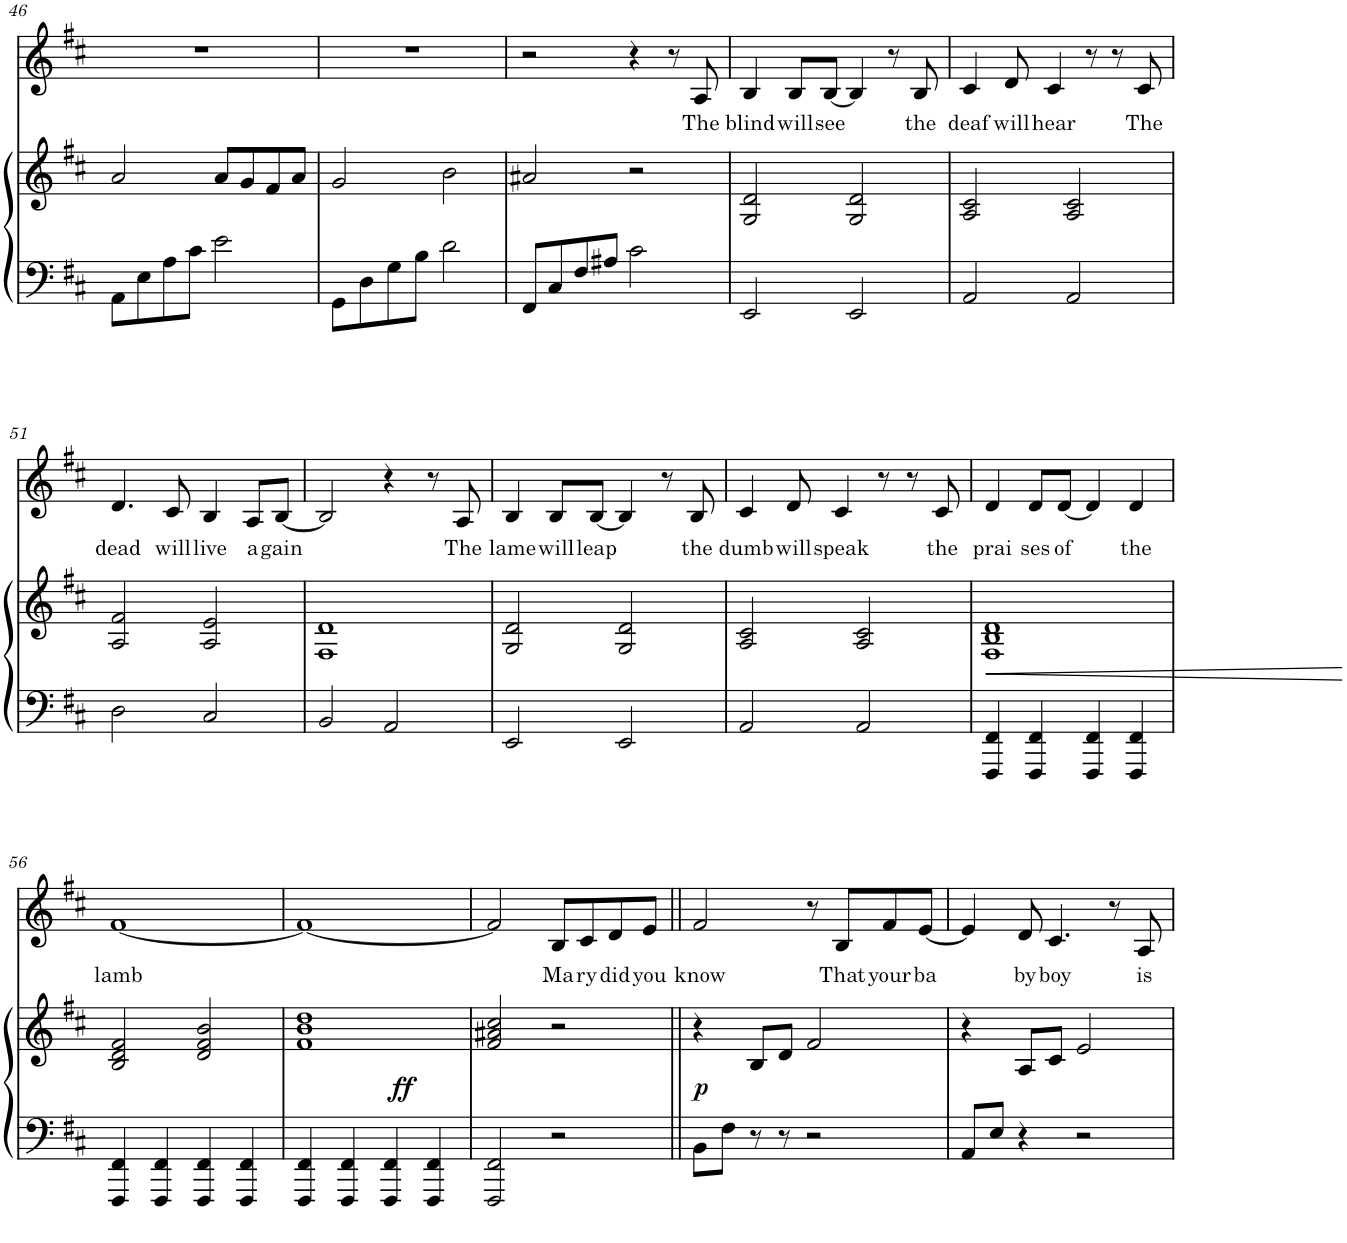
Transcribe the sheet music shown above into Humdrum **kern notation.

**kern	**kern	**dynam	**kern	**text
*part2	*part2	*part2	*part1	*part1
*staff3	*staff2	*staff2/3	*staff1	*staff1
*I"Piano	*	*	*I"Voice	*
*I'Pno	*	*	*I'V	*
!!LO:PB:g=z
*clefF4	*clefG2	*	*clefG2	*
*k[f#c#]	*k[f#c#]	*	*k[f#c#]	*
*M4/4	*M4/4	*	*M4/4	*
=46	=46	=46	=46	=46
8AA\L	2a/	.	1r	.
8E\	.	.	.	.
8A\	.	.	.	.
8c#\J	.	.	.	.
2e\	8a/L	.	.	.
.	8g/	.	.	.
.	8f#/	.	.	.
.	8a/J	.	.	.
=47	=47	=47	=47	=47
8GG\L	2g/	.	1r	.
8D\	.	.	.	.
8G\	.	.	.	.
8B\J	.	.	.	.
2d\	2b\	.	.	.
=48	=48	=48	=48	=48
8FF#/L	2a#X/	.	2r	.
8C#/	.	.	.	.
8F#/	.	.	.	.
8A#X/J	.	.	.	.
2c#\	2r	.	4r	.
.	.	.	8r	.
!	!	!	!	!LO:LY:b
.	.	.	8A/	The
=49	=49	=49	=49	=49
!	!	!	!	!LO:LY:b
2EE/	2G/ 2d/	.	4B/	blind
!	!	!	!	!LO:LY:b
.	.	.	8B/L	will
!	!	!	!	!LO:LY:b
.	.	.	[8B/J	see
2EE/	2G/ 2d/	.	4B/]	.
.	.	.	8r	.
!	!	!	!	!LO:LY:b
.	.	.	8B/	the
=50	=50	=50	=50	=50
!	!	!	!	!LO:LY:b
2AA/	2A/ 2c#/	.	4c#/	deaf
!	!	!	!	!LO:LY:b
.	.	.	8d/	will
!	!	!	!	!LO:LY:b
.	.	.	4c#/	hear
2AA/	2A/ 2c#/	.	.	.
.	.	.	8r	.
.	.	.	8r	.
!	!	!	!	!LO:LY:b
.	.	.	8c#/	The
!!LO:LB:g=z
=51	=51	=51	=51	=51
!	!	!	!	!LO:LY:b
2D\	2A/ 2f#/	.	4.d/	dead
!	!	!	!	!LO:LY:b
.	.	.	8c#/	will
!	!	!	!	!LO:LY:b
2C#/	2A/ 2e/	.	4B/	live
!	!	!	!	!LO:LY:b
.	.	.	8A/L	a
!	!	!	!	!LO:LY:b
.	.	.	[8B/J	gain
=52	=52	=52	=52	=52
2BB/	1F# 1d	.	2B/]	.
2AA/	.	.	4r	.
.	.	.	8r	.
!	!	!	!	!LO:LY:b
.	.	.	8A/	The
=53	=53	=53	=53	=53
!	!	!	!	!LO:LY:b
2EE/	2G/ 2d/	.	4B/	lame
!	!	!	!	!LO:LY:b
.	.	.	8B/L	will
!	!	!	!	!LO:LY:b
.	.	.	[8B/J	leap
2EE/	2G/ 2d/	.	4B/]	.
.	.	.	8r	.
!	!	!	!	!LO:LY:b
.	.	.	8B/	the
=54	=54	=54	=54	=54
!	!	!	!	!LO:LY:b
2AA/	2A/ 2c#/	.	4c#/	dumb
!	!	!	!	!LO:LY:b
.	.	.	8d/	will
!	!	!	!	!LO:LY:b
.	.	.	4c#/	speak
2AA/	2A/ 2c#/	.	.	.
.	.	.	8r	.
.	.	.	8r	.
!	!	!	!	!LO:LY:b
.	.	.	8c#/	the
=55	=55	=55	=55	=55
!	!	!LO:HP:b	!	!LO:LY:b
4FFF#/ 4FF#/	1F# 1B 1d	<	4d/	prai
!	!	!	!	!LO:LY:b
4FFF#/ 4FF#/	.	.	8d/L	ses
!	!	!	!	!LO:LY:b
.	.	.	[8d/J	of
4FFF#/ 4FF#/	.	.	4d/]	.
!	!	!	!	!LO:LY:b
4FFF#/ 4FF#/	.	.	4d/	the
.	.	[	.	.
!!LO:LB:g=z
=56	=56	=56	=56	=56
!	!	!	!	!LO:LY:b
4FFF#/ 4FF#/	2B/ 2d/ 2f#/	.	[1f#	lamb
4FFF#/ 4FF#/	.	.	.	.
4FFF#/ 4FF#/	2d/ 2f#/ 2b/	.	.	.
4FFF#/ 4FF#/	.	.	.	.
=57	=57	=57	=57	=57
4FFF#/ 4FF#/	1f# 1b 1dd	.	1f#_	.
4FFF#/ 4FF#/	.	.	.	.
!	!	!LO:DY:a=2	!	!
4FFF#/ 4FF#/	.	ff	.	.
4FFF#/ 4FF#/	.	.	.	.
=58	=58	=58	=58	=58
2FFF#/ 2FF#/	2f#/ 2a#X/ 2cc#/	.	2f#/]	.
!	!	!	!	!LO:LY:b
2r	2r	.	8B/L	Ma
!	!	!	!	!LO:LY:b
.	.	.	8c#/	ry
!	!	!	!	!LO:LY:b
.	.	.	8d/	did
!	!	!	!	!LO:LY:b
.	.	.	8e/J	you
=59||	=59||	=59||	=59||	=59||
!	!	!LO:DY:a=2	!	!LO:LY:b
8BB\L	4r	p	2f#/	know
8F#\J	.	.	.	.
8r	8B/L	.	.	.
8r	8d/J	.	.	.
2r	2f#/	.	8r	.
!	!	!	!	!LO:LY:b
.	.	.	8B/L	That
!	!	!	!	!LO:LY:b
.	.	.	8f#/	your
!	!	!	!	!LO:LY:b
.	.	.	[8e/J	ba
=60	=60	=60	=60	=60
8AA/L	4r	.	4e/]	.
8E/J	.	.	.	.
!	!	!	!	!LO:LY:b
4r	8A/L	.	8d/	by
!	!	!	!	!LO:LY:b
.	8c#/J	.	4.c#/	boy
2r	2e/	.	.	.
.	.	.	8r	.
!	!	!	!	!LO:LY:b
.	.	.	8A/	is
=	=	=	=	=
*-	*-	*-	*-	*-
